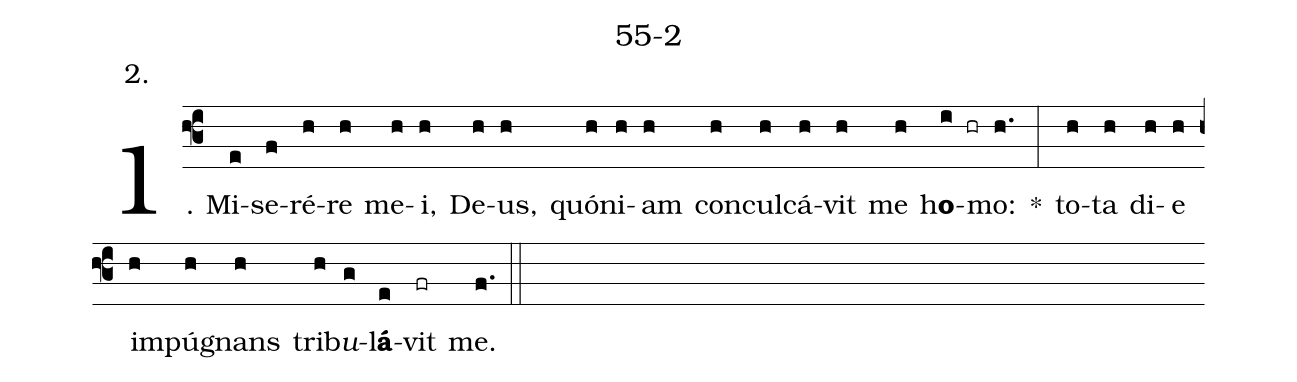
name: 55-2;
annotation: 2.;
%%
(f3)1. Mi(e)se(f)ré(h)re(h) me(h)i,(h) De(h)us,(h) quón(h)i(h)am(h) con(h)cul(h)cá(h)vit(h) me(h) h<b>o</b>(i hr)mo:(h.) *(:) to(h)ta(h) di(h)e(h) im(h)pú(h)gnans(h) tri(h)b<i>u</i>(g)l<b>á</b>(e)vit(fr) me.(f.) (::)
